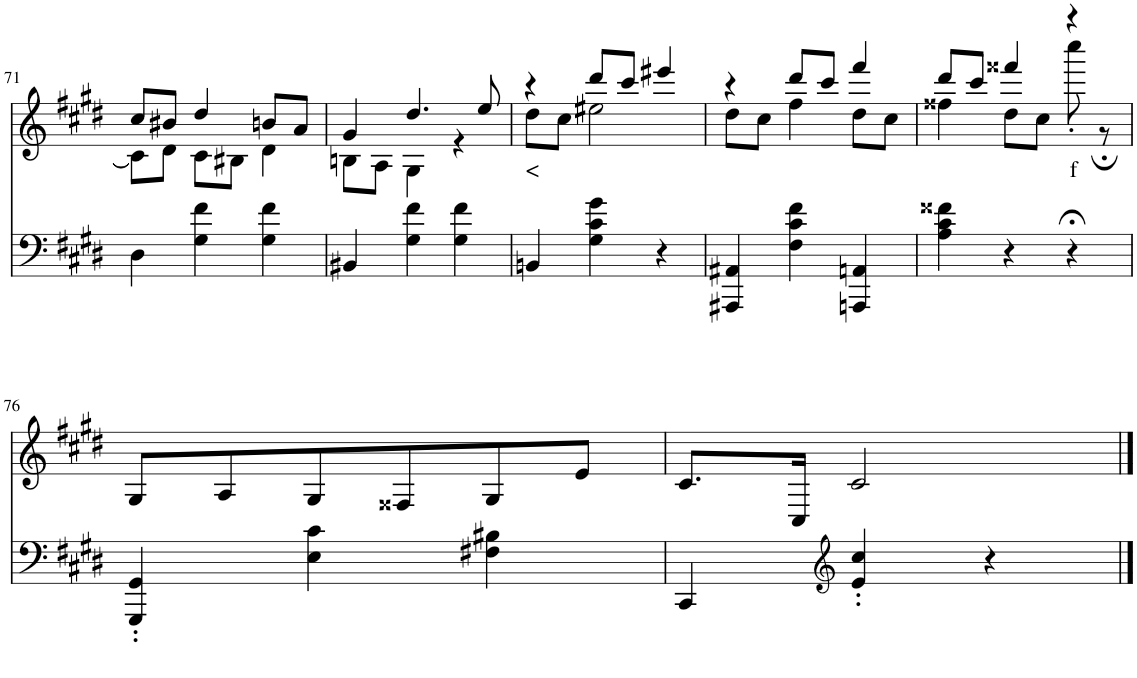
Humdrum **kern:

**kern	**kern	**text
*part2	*part1	*part1
*staff2	*staff1	*staff1
*I"Piano	*I"Piano	*
*I'Pno	*I'Pno	*
!!LO:PB:g=z
*clefF4	*clefG2	*
*k[f#c#g#d#]	*k[f#c#g#d#]	*
*M3/4	*M3/4	*
=71	=71	=71
*	*^	*
4D#\	8cc#/L	8c#\L]	.
.	8b#X/J	8d#\J	.
4G#\ 4f#\	4dd#/	8c#\L	.
.	.	8B#X\J	.
4G#\ 4f#\	8bn/L	4d#\	.
.	8a/J	.	.
=72	=72	=72	=72
4BB#X/	4g#/	8Bn\L	.
.	.	8A\J	.
4G#\ 4f#\	4.dd#/	4G#\	.
4G#\ 4f#\	.	4r	.
.	8ee/	.	.
=73	=73	=73	=73
!	!	!	!LO:LY:b
4BBn/	4r	8dd#\L	<
.	.	8cc#\J	.
4G#\ 4c#\ 4g#\	8ddd#/L	2ee#X\	.
.	8ccc#/J	.	.
4r	4eee#X/	.	.
=74	=74	=74	=74
4AAA#X/ 4AA#X/	4r	8dd#\L	.
.	.	8cc#\J	.
4F#\ 4c#\ 4f#\	8ddd#/L	4ff#\	.
.	8ccc#/J	.	.
4AAAn/ 4AAn/	4fff#/	8dd#\L	.
.	.	8cc#\J	.
=75	=75	=75	=75
4A\ 4c#\ 4f##X\	8ddd#/L	4ff##X\	.
.	8ccc#/J	.	.
4r	4fff##X/	8dd#\L	.
.	.	8cc#\J	.
!	!	!	!LO:LY:b
4r;<	4r	8cccc#'\	f
.	.	8r;	.
*	*v	*v	*
!!LO:LB:g=z
=76	=76	=76
4GGG#/' 4GG#/'	8G#/L	.
.	8A/	.
4E\ 4c#\	8G#/	.
.	8F##X/	.
4F#X\ 4B#X\	8G#/	.
.	8e/J	.
=77	=77	=77
4CC#/	8.c#/L	.
.	16C#/Jk	.
*clefG2	*	*
4e/' 4cc#/'	2c#/	.
4r	.	.
==	==	==
*-	*-	*-
